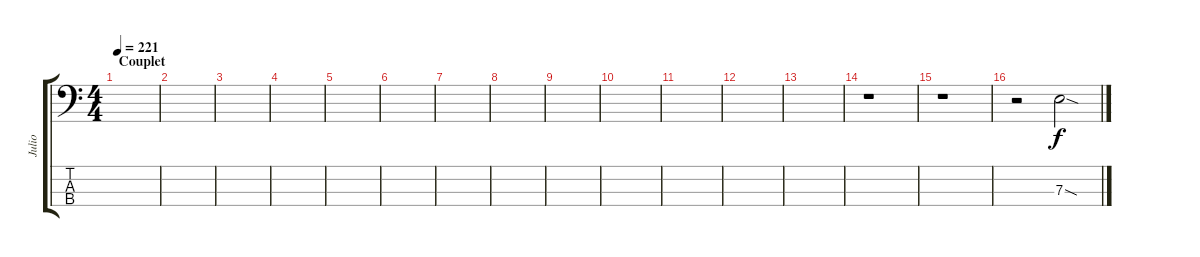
\track ("Julio" "Julio") {instrument electricbassfinger}
\staff {score tabs}
\tuning (G2 D2 A1 E1) {hide}
\ts (4 4)
\section ("" "Couplet")
\tempo 221
\clef f4
\ks c
|
|
|
|
|
|
|
|
|
|
|
|
|
r.1 |
r.1 |
r.2 7.3{sod}.2
